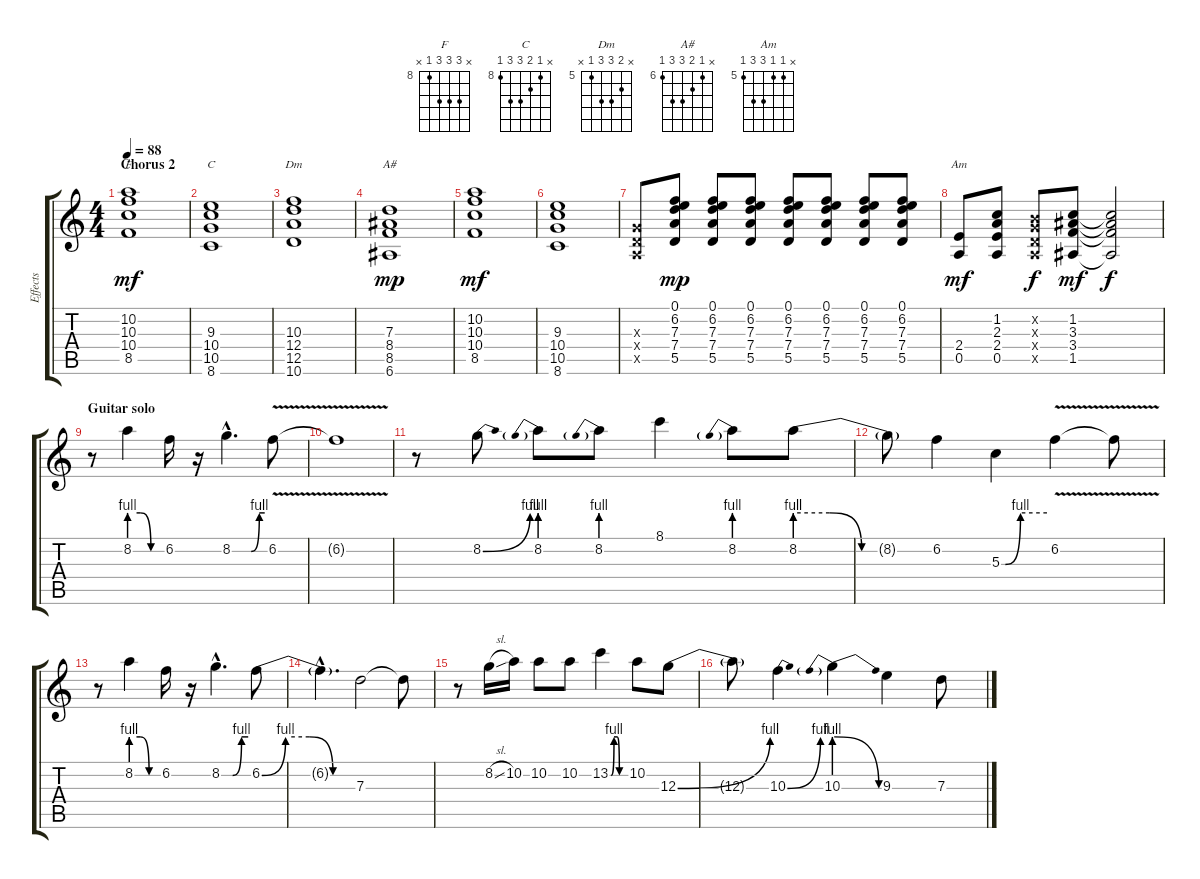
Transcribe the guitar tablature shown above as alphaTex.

\track ("Effects" "Effects") {instrument acousticguitarnylon}
\staff {score tabs}
\tuning (E4 B3 G3 D3 A2 E2) {hide}
\chord ("F" x 10 10 10 8 x) {firstfret 8}
\chord ("C" x 8 9 10 10 8) {firstfret 8}
\chord ("Dm" x 6 7 7 5 x) {firstfret 5}
\chord ("A#" x 6 7 8 8 6) {firstfret 6}
\chord ("Am" x 5 5 7 7 5) {firstfret 5}
\ts (4 4)
\section ("" "Chorus 2")
\tempo 88
\clef g2
\ks c
(10.2 10.3 10.4 8.5).1{ch "F" dy mf} |
(9.3 10.4 10.5 8.6).1{ch "C"} |
(10.3 12.4 12.5 10.6).1{ch "Dm"} |
(7.3 8.4 8.5 6.6).1{ch "A#" dy mp} |
(10.2 10.3 10.4 8.5).1{dy mf} |
(9.3 10.4 10.5 8.6).1 |
(0.3{x} 0.4{x} 0.5{x}).8 (0.1 6.2 7.3 7.4 5.5).8{dy mp} (0.1 6.2 7.3 7.4 5.5).8 (0.1 6.2 7.3 7.4 5.5).8 (0.1 6.2 7.3 7.4 5.5).8 (0.1 6.2 7.3 7.4 5.5).8 (0.1 6.2 7.3 7.4 5.5).8 (0.1 6.2 7.3 7.4 5.5).8 |
(2.4 0.5).8{ch "Am" dy mf} (1.2 2.3 2.4 0.5).8 (0.2{x} 0.3{x} 0.4{x} 0.5{x}).8{dy f} (1.2 3.3 3.4 1.5).8{dy mf} (1.2{t} 3.3{t} 3.4{t} 1.5{t}).2{dy f} |
\section ("" "Guitar solo")
r.8{instrument acousticguitarsteel} 8.2{be (custom 0 4 20 4 40 0 60 0)}.4{instrument acousticguitarsteel} 6.2.16 r.16 8.2{be (custom 0 0 35 0 50 4 60 4) hac}.4{d} 6.2{v}.8 |
6.2{t}.1 |
r.8 8.2{be (bend 0 0 60 4)}.8{instrument acousticguitarsteel} 8.2{be (prebend 0 4 60 4)}.8 8.2{be (prebend 0 4 60 4)}.8 8.1.4 8.2{be (prebend 0 4 60 4)}.8 8.2{be (custom 0 4 15 4 29 0 40 0 60 0)}.8 |
8.2{t}.8 6.2.4{instrument acousticguitarsteel} 5.3{be (custom 0 0 5 0 25 4 60 4)}.4 6.2{v}.4 6.2{t}.8 |
r.8 8.2{be (custom 0 4 20 4 40 0 60 0)}.4{instrument acousticguitarsteel} 6.2.16 r.16 8.2{be (custom 0 0 25 0 45 4 60 4) hac}.4{d} 6.2{be (custom 0 0 15 4 30 4 45 0 60 0)}.8 |
6.2{hac t}.4{d instrument acousticguitarsteel} 7.3.2{instrument acousticguitarsteel} 7.3{t}.8 |
r.8 8.2{sl}.16{instrument acousticguitarsteel} 10.2.16 10.2.8 10.2.8 13.2{be (custom 0 0 4 0 15 4 27 4 36 0 60 0)}.4 10.2.8 12.3{be (bend 0 0 60 4)}.8 |
12.3{t}.8 10.3{be (bend 0 0 60 4)}.4{instrument acousticguitarsteel} 10.3{be (prebendrelease 0 4 60 0)}.4 9.3.4 7.3.8
